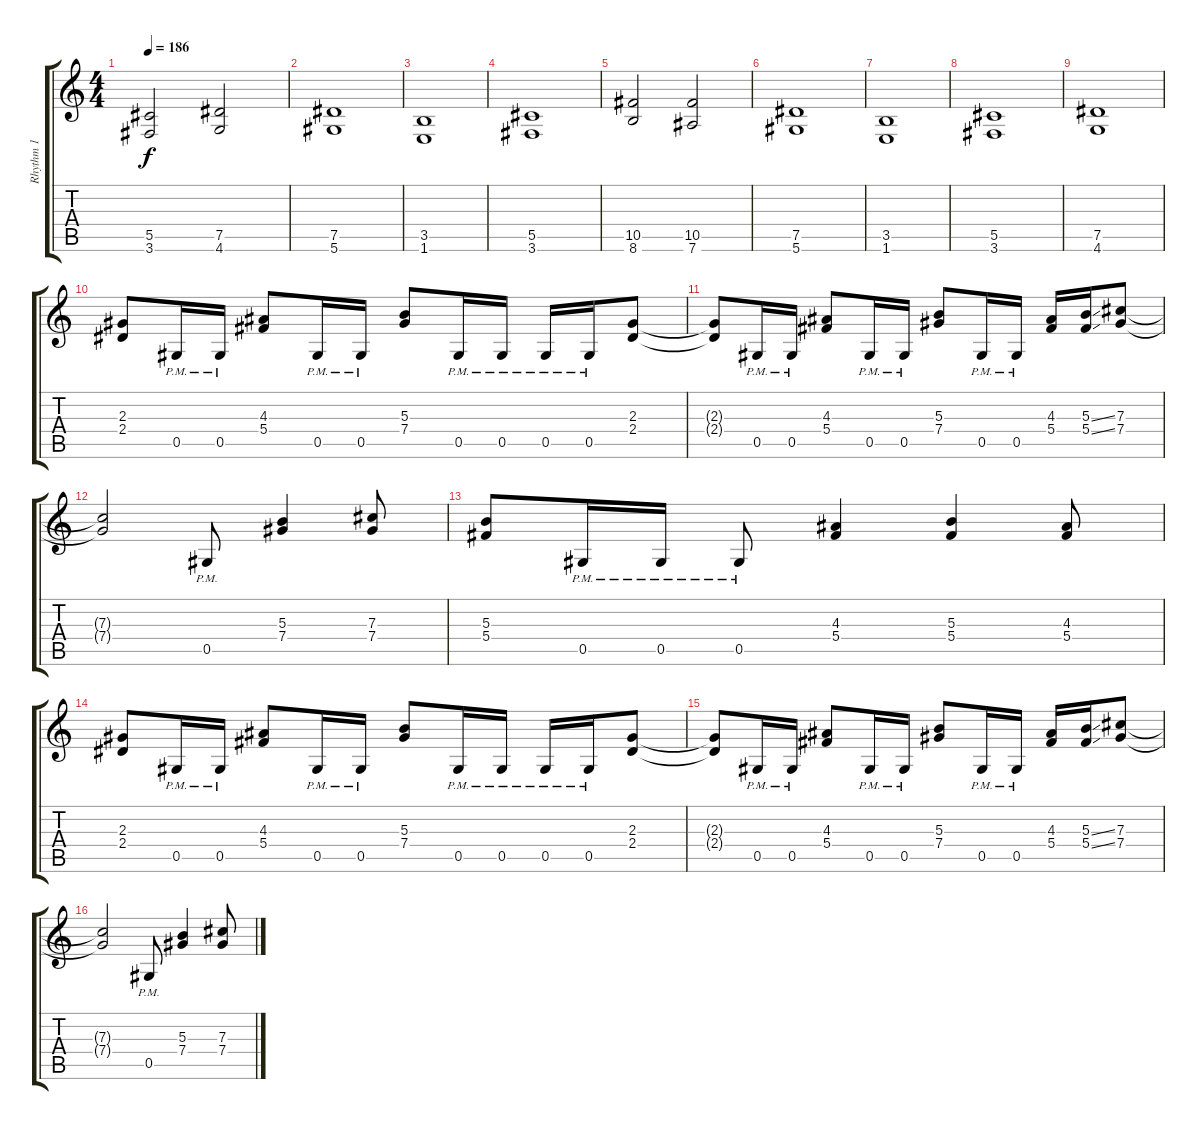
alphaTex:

\track ("Rhythm 1" "Rhythm 1") {instrument distortionguitar}
\staff {score tabs}
\tuning (Eb4 Bb3 Gb3 Db3 Ab2 Eb2) {hide}
\ts (4 4)
\tempo 186
\clef g2
\ks c
(5.5 3.6).2{dy f} (7.5 4.6).2 |
(7.5 5.6).1 |
(3.5 1.6).1 |
(5.5 3.6).1 |
(10.5 8.6).2 (10.5 7.6).2 |
(7.5 5.6).1 |
(3.5 1.6).1 |
(5.5 3.6).1 |
(7.5 4.6).1 |
(2.3 2.4).8 0.5{pm}.16 0.5{pm}.16 (4.3 5.4).8 0.5{pm}.16 0.5{pm}.16 (5.3 7.4).8 0.5{pm}.16 0.5{pm}.16 0.5{pm}.16 0.5{pm}.16 (2.3 2.4).8 |
(2.3{t} 2.4{t}).8 0.5{pm}.16 0.5{pm}.16 (4.3 5.4).8 0.5{pm}.16 0.5{pm}.16 (5.3 7.4).8 0.5{pm}.16 0.5{pm}.16 (4.3 5.4).16 (5.3{ss} 5.4{ss}).16 (7.3 7.4).8 |
(7.3{t} 7.4{t}).2 0.5{pm}.8 (5.3 7.4).4 (7.3 7.4).8 |
(5.3 5.4).8 0.5{pm}.16 0.5{pm}.16 0.5{pm}.8 (4.3 5.4).4 (5.3 5.4).4 (4.3 5.4).8 |
(2.3 2.4).8 0.5{pm}.16 0.5{pm}.16 (4.3 5.4).8 0.5{pm}.16 0.5{pm}.16 (5.3 7.4).8 0.5{pm}.16 0.5{pm}.16 0.5{pm}.16 0.5{pm}.16 (2.3 2.4).8 |
(2.3{t} 2.4{t}).8 0.5{pm}.16 0.5{pm}.16 (4.3 5.4).8 0.5{pm}.16 0.5{pm}.16 (5.3 7.4).8 0.5{pm}.16 0.5{pm}.16 (4.3 5.4).16 (5.3{ss} 5.4{ss}).16 (7.3 7.4).8 |
(7.3{t} 7.4{t}).2 0.5{pm}.8 (5.3 7.4).4 (7.3 7.4).8
